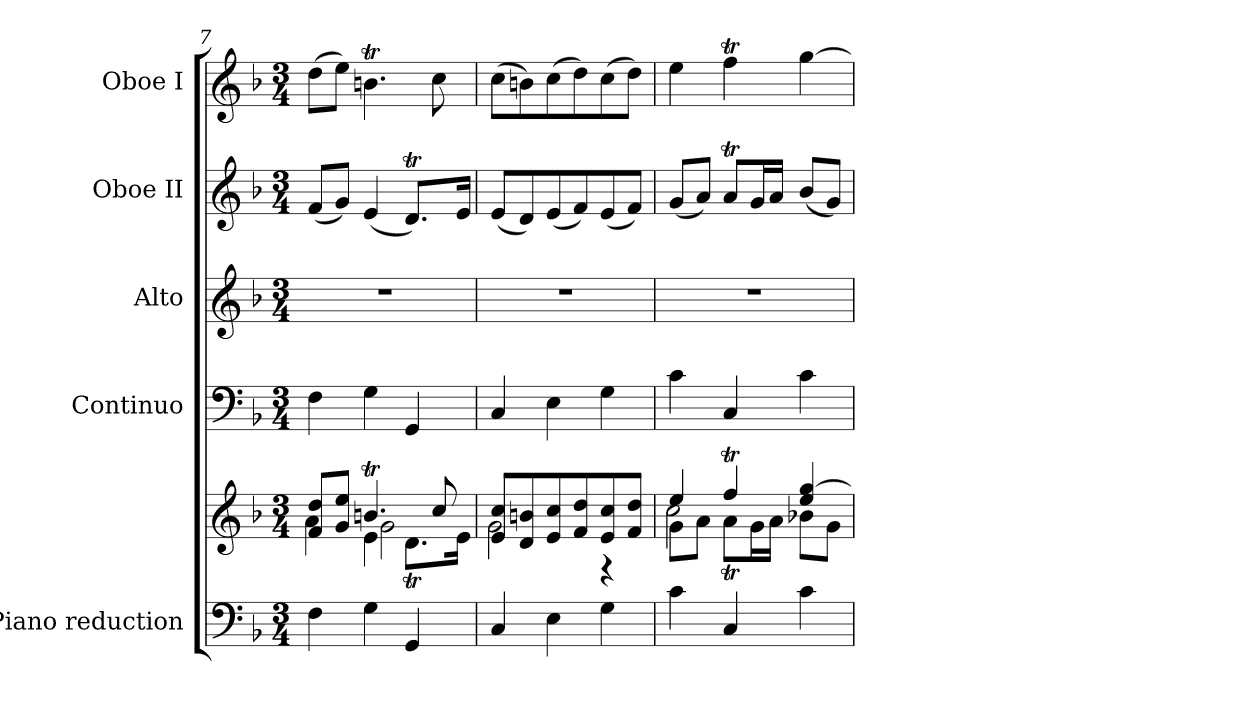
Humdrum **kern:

**kern	**kern	**kern	**kern	**kern	**kern
*part5	*part5	*part4	*part3	*part2	*part1
*staff6	*staff5	*staff4	*staff3	*staff2	*staff1
*I"Piano reduction	*	*I"Continuo	*I"Alto	*I"Oboe II	*I"Oboe I
*I'Pno	*	*	*	*I'Ob	*I'Ob
*clefF4	*clefG2	*clefF4	*clefG2	*clefG2	*clefG2
*k[b-]	*k[b-]	*k[b-]	*k[b-]	*k[b-]	*k[b-]
*M3/4	*M3/4	*M3/4	*M3/4	*M3/4	*M3/4
=7	=7	=7	=7	=7	=7
*	*^	*	*	*	*
*	*	*^	*	*	*	*
4F\	8f/ 8dd/L	4a\	4ryy	4F\	2.r	(8f/L	(8dd\L
.	8g/ 8ee/J	.	.	.	.	8g/J)	8ee\J)
4G\	4.bnt/	4e\	2g\	4G\	.	(4e/	4.bnt\
4GG/	.	8.dT\L	.	4GG/	.	8.dT/L)	.
.	8cc/	.	.	.	.	.	8cc\
.	.	16e\Jk	.	.	.	16e/Jk	.
*	*	*v	*v	*	*	*	*
!!LO:LB:g=z
=8	=8	=8	=8	=8	=8	=8
4C/	8e/ 8cc/L	2g\	4C/	2.r	(8e/L	(8cc\L
.	8d/ 8bn/	.	.	.	8d/)	8bn\)
4E\	8e/ 8cc/	.	4E\	.	(8e/	(8cc\
.	8f/ 8dd/	.	.	.	8f/)	8dd\)
4G\	8e/ 8cc/	4r	4G\	.	(8e/	(8cc\
.	8f/ 8dd/J	.	.	.	8f/J)	8dd\J)
=9	=9	=9	=9	=9	=9	=9
*	*	*^	*	*	*	*
4c\	4ee/	8g\L	2cc\	4c\	2.r	(8g/L	4ee\
.	.	8a\J	.	.	.	8a/J)	.
4C/	4ffT/	8at\L	.	4C/	.	8at/L	4ffT\
.	.	16g\L	.	.	.	16g/L	.
.	.	16a\JJ	.	.	.	16a/JJ	.
4c\	4ee/ [4gg/	8b-X\L	4ryy	4c\	.	(8b-/L	[4gg\
.	.	8g\J	.	.	.	8g/J)	.
*	*v	*v	*v	*	*	*	*
=	=	=	=	=	=
*-	*-	*-	*-	*-	*-
